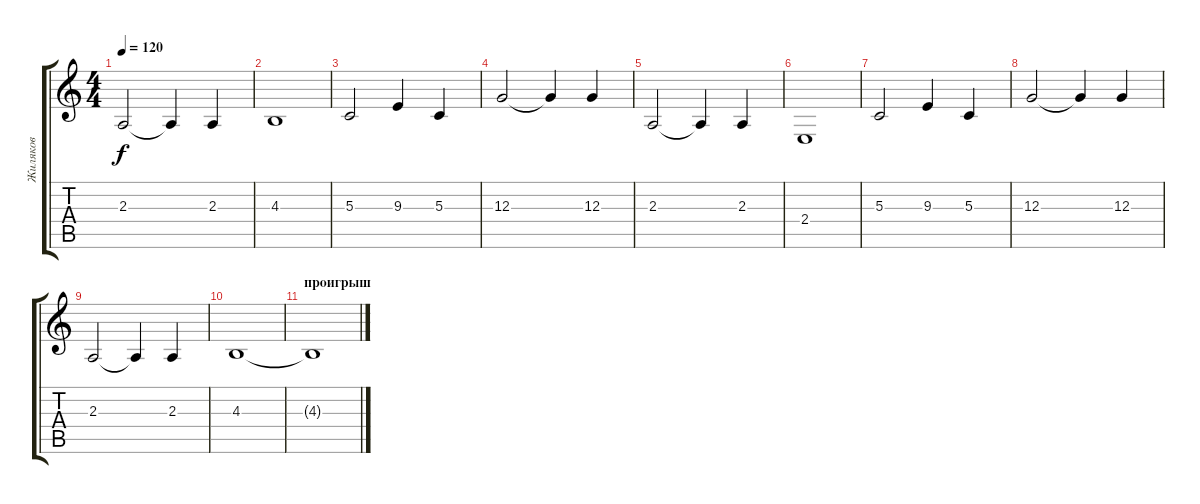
\track ("Жиляков" "Жиляков") {instrument viola}
\staff {score tabs}
\tuning (E4 B3 G3 D3 A2 E2) {hide}
\ts (4 4)
\tempo 120
\clef g2
\ks c
2.3.2{dy f} 2.3{t}.4 2.3.4 |
4.3.1 |
5.3.2 9.3.4 5.3.4 |
12.3.2 12.3{t}.4 12.3.4 |
2.3.2 2.3{t}.4 2.3.4 |
2.4.1 |
5.3.2 9.3.4 5.3.4 |
12.3.2 12.3{t}.4 12.3.4 |
2.3.2 2.3{t}.4 2.3.4 |
4.3.1 |
\section ("" "проигрыш")
4.3{t}.1
